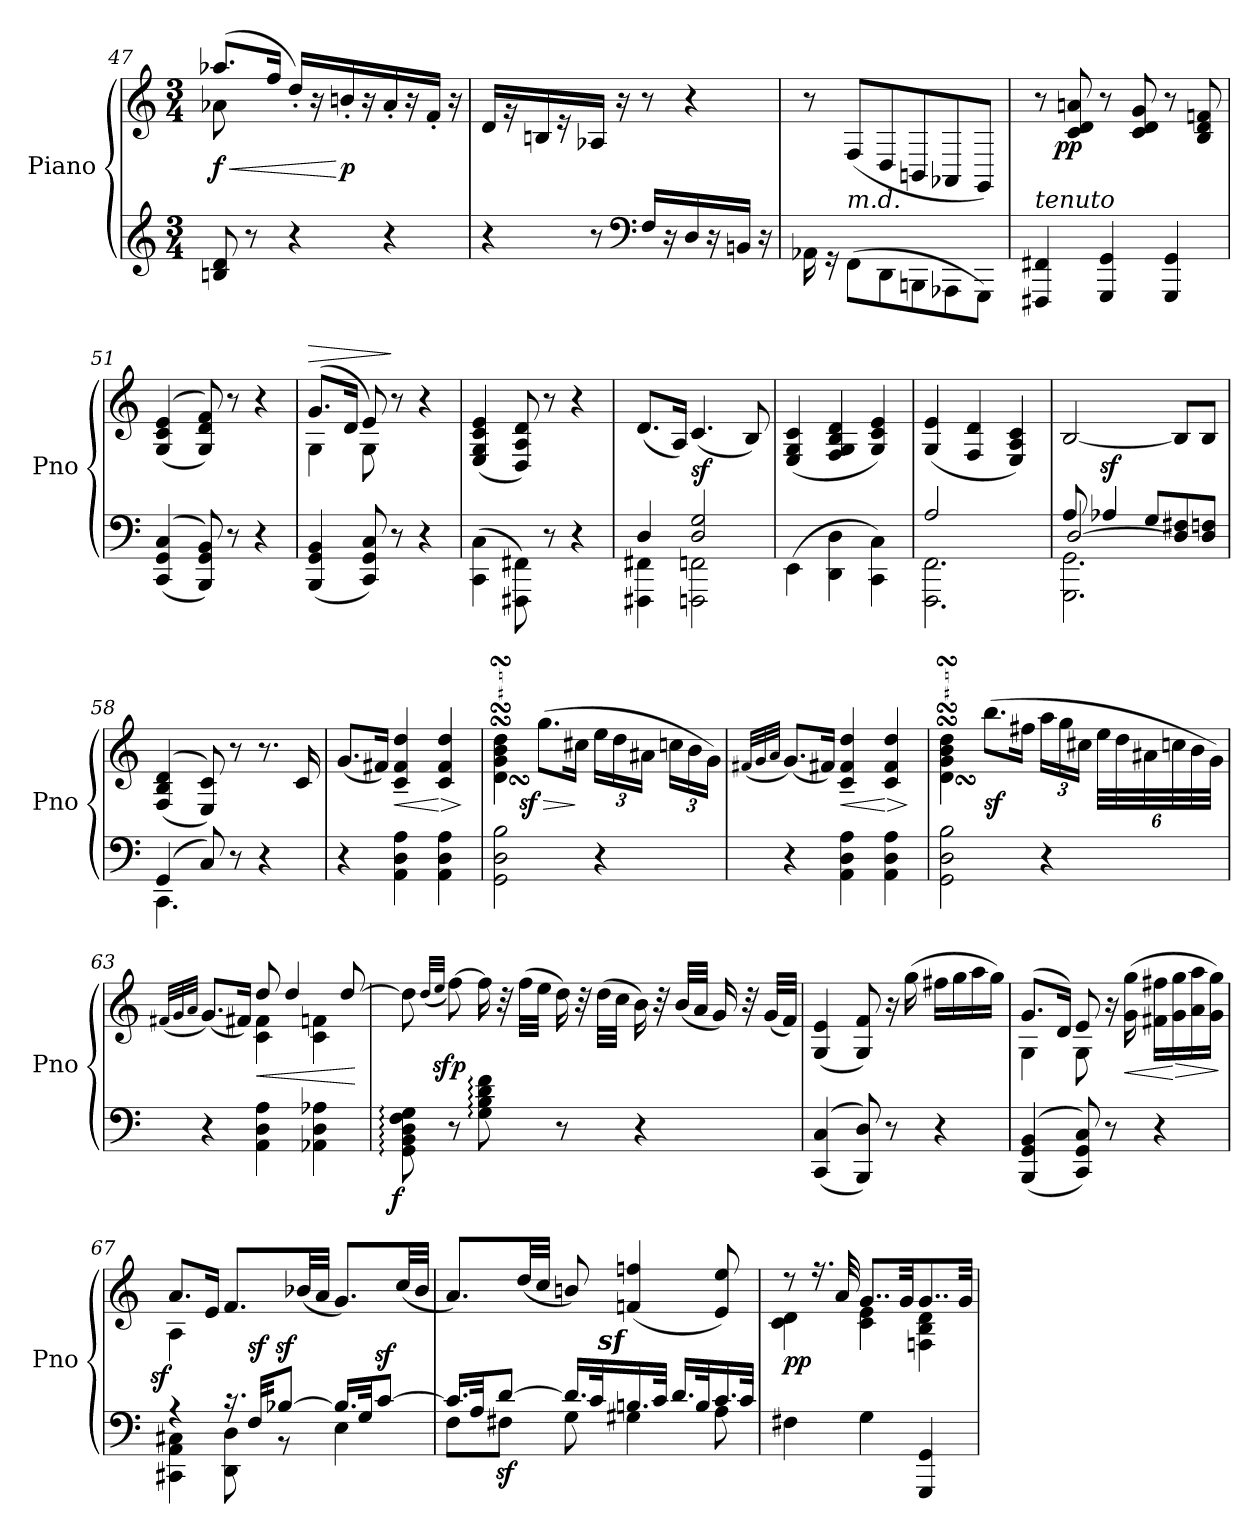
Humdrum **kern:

**kern	**kern	**dynam
*part1	*part1	*part1
*staff2	*staff1	*staff1/2
*I"Piano	*	*
*I'Pno	*	*
*clefG2	*clefG2	*
*k[]	*k[]	*
*C:	*C:	*
*M3/4	*M3/4	*
=47	=47	=47
*	*^	*
8Bn 8d	(<8.aa-XL	8a-X	< f
8r	.	8ryy	.
.	16ffJk	.	.
4r	16dd'LL)	2ryy	.
.	16r	.	.
.	16bn'	.	[ p
.	16r	.	.
4r	16a-'	.	.
.	16r	.	.
.	16f'JJ	.	.
.	16r	.	.
*	*v	*v	*
=48	=48	=48
4r	16dLL	.
.	16rg	.
.	16Bn	.
.	16re	.
8r	16A-XJJ	.
.	16r	.
*clefF4	*	*
16F/LL	8r	.
16r	.	.
16D/	4r	.
16r	.	.
16BBn/JJ	.	.
16r	.	.
=49	=49	=49
16AA-X\	8r	.
16rGG	.	.
!	!LO:TX:c:i:t=m.d.	!
(8FF\L	(8F/L	.
8DD\	8D/	.
8BBBn\	8BBn/	.
8AAA-X\	8AA-X/	.
8GGG\J)	8GG/J)	.
=50	=50	=50
!LO:TX:a:i:t=tenuto	!	!
4FFF#X 4FF#X	8r	.
!	!	!LO:DY:cj
.	8c 8d 8an	pp
4GGG 4GG	8r	.
.	8c 8d 8g	.
4GGG 4GG	8r	.
.	8B 8d 8fn	.
=51	=51	=51
(<(>4CC 4GG 4C	(<(>4G 4c 4e	.
8BBB 8GG 8BB))	8G 8d 8f))	.
8r	8r	.
4r	4r	.
=52	=52	=52
*	*^	*
!	!	!	!LO:HP:a
(4BBB 4GG 4BB	(8.gL	4G	>
.	16dJk	.	.
8CC 8GG 8C)	8e)	8G	.
8r	8r	4.ryy	]
4r	4r	.	.
*	*v	*v	*
=53	=53	=53
(4CC\ 4C\	(>4E/ 4G/ 4c/ 4e/	.
8FFF#X\ 8FF#X\)	8D/ 8A/ 8d/)	.
8r	8r	.
4r	4r	.
=54	=54	=54
*^	*	*
4D/	4FFF#X 4FF#X	(8.dL	.
.	.	16AJk)	.
2D 2G	2FFFn 2FFn	(4.c	sf
.	.	8B)	.
*v	*v	*	*
=55	=55	=55
(<4EE\	(>4E/ 4G/ 4c/	.
4DD\ 4D\	4F/ 4G/ 4B/ 4d/	.
4CC\ 4C\)	4G/ 4c/ 4e/)	.
=56	=56	=56
*^	*	*
2A/	2.FFF 2.FF	(>4G/ 4e/	.
.	.	4F/ 4d/	.
4ryy	.	4E/ 4A/ 4c/)	.
=57	=57	=57	=57
*	*^	*	*
8A	2.GGG 2.GG	[<2D	[2B	.
4A-Xz>	.	.	.	.
8GL	.	.	.	.
8D] 8F#X	.	4ryy	8BL]	.
8D 8FnJ	.	.	8BJ	.
*	*v	*v	*	*
=58	=58	=58	=58
(<4GG/	4.CC	(<(>4F/ 4B/ 4d/	.
8C/)	.	8E/ 8c/))	.
8r	4.ryy	8r	.
4r	.	8.r	.
.	.	16c	.
*v	*v	*	*
=59	=59	=59
4r	(8.gL	.
.	16f#XJk)	.
4AA 4D 4A	4c~ 4f#~ 4dd~	<
4AA 4D 4A	4c 4f# 4dd	[ >
.	.	]
=60	=60	=60
2GG 2D 2B	4dSSS\ 4gSSS\ 4bSSS\ 4ddSSS\	.
!	!	!LO:DY:n=1:rj
.	(8.ggL	> sf
.	16cc#Jk	]
4r	24eeLL	.
.	24dd	.
.	24a#XJJ	.
.	24ccn\LL	.
.	24b\	.
.	24g\JJ)	.
=61	=61	=61
.	(32qf#XLLL	.
.	32qg	.
.	32qaJJJ	.
4r	(8.gL)	.
.	16f#XJk)	.
4AA 4D 4A	4c~ 4f#~ 4dd~	<
4AA 4D 4A	4c 4f# 4dd	[ >
.	.	]
=62	=62	=62
2GG 2D 2B	4dSSS\ 4gSSS\ 4bSSS\ 4ddSSS\	.
.	(8.bbL	sf
.	16ff#XJk	.
4r	24aaLL	.
.	24gg	.
.	24cc#JJ	.
.	48eeLLL	.
.	48dd	.
.	48a#X	.
.	48ccn	.
.	48b	.
.	48gJJJ)	.
=63	=63	=63
.	(32qf#XLLL	.
.	32qg	.
.	32qaJJJ	.
*	*^	*
4r	(8.gL)	4ryy	.
.	16f#XJk)	.	.
4AA 4D 4A	8dd	4c 4f#	<
.	4dd	.	.
4AA-X 4D 4A-X	.	4c 4fn	.
.	[8dd	.	.
*	*v	*v	*
.	.	[
=64	=64	=64
!	!	!LO:DY:b=2:rj
8GG:\ 8BB:\ 8D:\ 8F:\ 8G:\	8dd]	f
.	(32qddLLL	.
.	32qeeJJJ	.
!	!	!LO:DY:cj
8r	[8ff)	sfp
8G: 8B: 8d: 8f:	16ff]	.
*	*Xtuplet	*
.	48r	.
.	(48ffLLL	.
.	48eeJJJ	.
8r	16dd)	.
.	48r	.
.	(48ddLLL	.
.	48ccJJJ	.
4r	16b)	.
.	48r	.
.	(48bLLL	.
.	48aJJJ	.
.	16g)	.
.	48r	.
.	(48gLLL	.
.	48fJJJ)	.
=65	=65	=65
(<(>4CC 4C	(>4G 4e	.
8BBB 8D))	8G 8f)	.
8r	16r	.
.	(16gg	.
4r	16ff#XLL	.
.	16gg	.
.	16aa	.
.	16ggJJ)	.
=66	=66	=66
*	*^	*
(<(>4BBB 4GG 4BB	(8.gL	4G	.
.	16dJk)	.	.
8CC 8GG 8C))	8e	8G	.
8r	4.ryy	16r	.
.	.	(16g 16gg	<
4r	.	16f#X 16ff#XLL	.
.	.	16g 16gg	[ >
.	.	16a 16aa	.
.	.	16g 16ggJJ)	.
*	*v	*v	*
.	.	]
=67	=67	=67
*^	*^	*
!	!	!	!	!LO:DY:rj
*	*	*	*^	*
4r	4CC#X 4AA 4C#X	8.aL	4A	4ryy	sf
.	.	16eJk	.	.	.
16.r	8DD 8D	8.fL	2ryy	16.ryy	.
32FKKL	.	.	.	4ryy	sf
[8B-Xz<J	8r	.	.	.	.
.	.	(32b-XLL	.	.	.
.	.	32aJJJ	.	.	.
16.B-LL]	4E	8.gL)	.	.	.
32GJK	.	.	.	8ryy	.
[8cz<J	.	.	.	.	.
.	.	(32ccLL	.	.	.
.	.	32b-JJJ	.	32ryy	.
*	*	*v	*v	*v	*
=68	=68	=68	=68
16.cLL]	8FL	8.a/L)	.
32AJK	.	.	.
[8dJ	8F#Xz<J	.	.
.	.	(32dd/LL	.
.	.	32cc/JJJ	.
16.dLL]	8G	8bn/)	.
32cK	.	.	.
!	!	!LO:DY:rj	!
16.Bn	4G#X	(>4fnz>/ 4ffnz>/	.
32cJJk	.	.	.
16.dLL	.	.	.
32BK	.	.	.
16.c	8A	8e 8ee)	.
32cJJk	.	.	.
*v	*v	*	*
=69	=69	=69
*	*^	*
4F#X	8r	4c 4d	pp
.	16.r	.	.
.	32a	.	.
4G	8..gL	4c 4e	.
.	32gKK	.	.
4GGG 4GG	8..g	4Fn 4B 4d	.
.	32gJkk	.	.
*	*v	*v	*
=	=	=
*-	*-	*-
